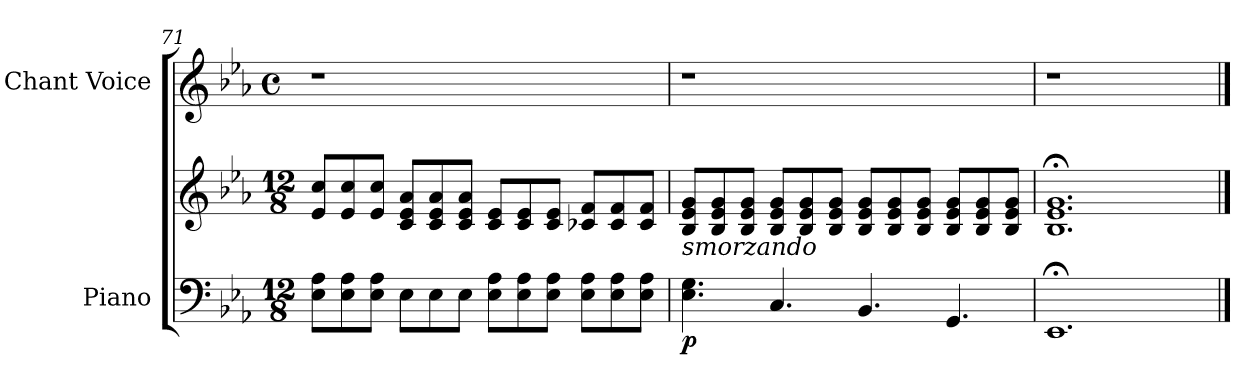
**kern	**kern	**dynam	**kern
*part2	*part2	*part2	*part1
*staff3	*staff2	*staff2/3	*staff1
*I"Piano	*	*	*I"Chant Voice
*I'Pno	*	*	*
!!LO:PB:g=z
*clefF4	*clefG2	*	*clefG2
*k[b-e-a-]	*k[b-e-a-]	*	*k[b-e-a-]
*M12/8	*M12/8	*	*M4/4
*	*	*	*met(c)
=71	=71	=71	=71
8E-\ 8A-\L	8e-/ 8cc/L	.	1r
8E-\ 8A-\	8e-/ 8cc/	.	.
8E-\ 8A-\J	8e-/ 8cc/J	.	.
8E-\L	8c/ 8e-/ 8a-/L	.	.
8E-\	8c/ 8e-/ 8a-/	.	.
8E-\J	8c/ 8e-/ 8a-/J	.	.
8E-\ 8A-\L	8c/ 8e-/L	.	.
8E-\ 8A-\	8c/ 8e-/	.	.
8E-\ 8A-\J	8c/ 8e-/J	.	2ryy
8E-\ 8A-\L	8c-X/ 8f/L	.	.
8E-\ 8A-\	8c-/ 8f/	.	.
8E-\ 8A-\J	8c-/ 8f/J	.	.
=72	=72	=72	=72
!	!LO:TX:b:i:t=smorzando	!	!
!	!	!LO:DY:b=2	!
4.E-\ 4.G\	8B-/ 8e-/ 8g/L	p	1r
.	8B-/ 8e-/ 8g/	.	.
.	8B-/ 8e-/ 8g/J	.	.
4.C/	8B-/ 8e-/ 8g/L	.	.
.	8B-/ 8e-/ 8g/	.	.
.	8B-/ 8e-/ 8g/J	.	.
4.BB-/	8B-/ 8e-/ 8g/L	.	.
.	8B-/ 8e-/ 8g/	.	.
.	8B-/ 8e-/ 8g/J	.	2ryy
4.GG/	8B-/ 8e-/ 8g/L	.	.
.	8B-/ 8e-/ 8g/	.	.
.	8B-/ 8e-/ 8g/J	.	.
=73	=73	=73	=73
1.EE-;<	1.B-;< 1.e-;< 1.g;<	.	1r
.	.	.	2ryy
==	==	==	==
*-	*-	*-	*-
